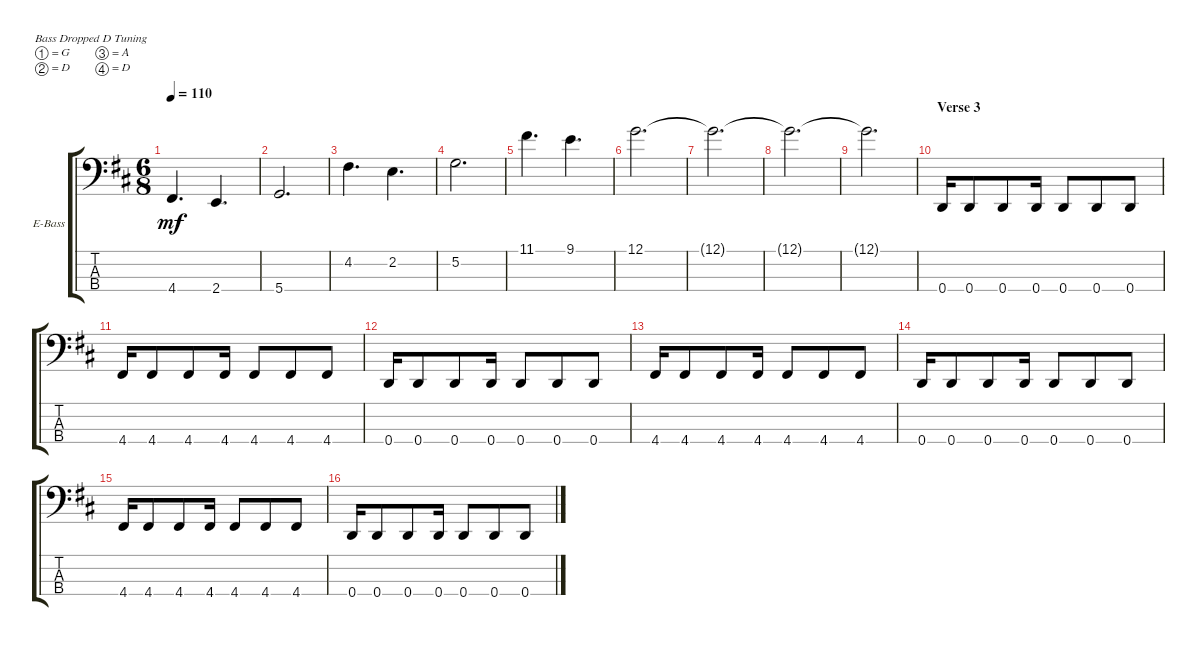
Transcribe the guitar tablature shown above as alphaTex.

\defaultSystemsLayout 4
\bracketExtendMode groupsimilarinstruments
\firstSystemTrackNameOrientation horizontal
\otherSystemsTrackNameOrientation horizontal
\track ("Electric Bass" "E-Bass") {instrument electricbassfinger}
\staff {score tabs}
\tuning (G2 D2 A1 D1)
\ts (6 8)
\tempo 110
\clef f4
\ks d
4.4.4{d dy mf} 2.4.4{d} |
5.4.2{d} |
4.2.4{d} 2.2.4{d} |
5.2.2{d} |
11.1.4{d} 9.1.4{d} |
12.1.2{d} |
12.1{t}.2{d} |
12.1{t}.2{d} |
12.1{t}.2{d} |
\section ("" "Verse 3")
0.4.16 0.4.8 0.4.8 0.4.16 0.4.8 0.4.8 0.4.8 |
4.4.16 4.4.8 4.4.8 4.4.16 4.4.8 4.4.8 4.4.8 |
0.4.16 0.4.8 0.4.8 0.4.16 0.4.8 0.4.8 0.4.8 |
4.4.16 4.4.8 4.4.8 4.4.16 4.4.8 4.4.8 4.4.8 |
0.4.16 0.4.8 0.4.8 0.4.16 0.4.8 0.4.8 0.4.8 |
4.4.16 4.4.8 4.4.8 4.4.16 4.4.8 4.4.8 4.4.8 |
0.4.16 0.4.8 0.4.8 0.4.16 0.4.8 0.4.8 0.4.8
